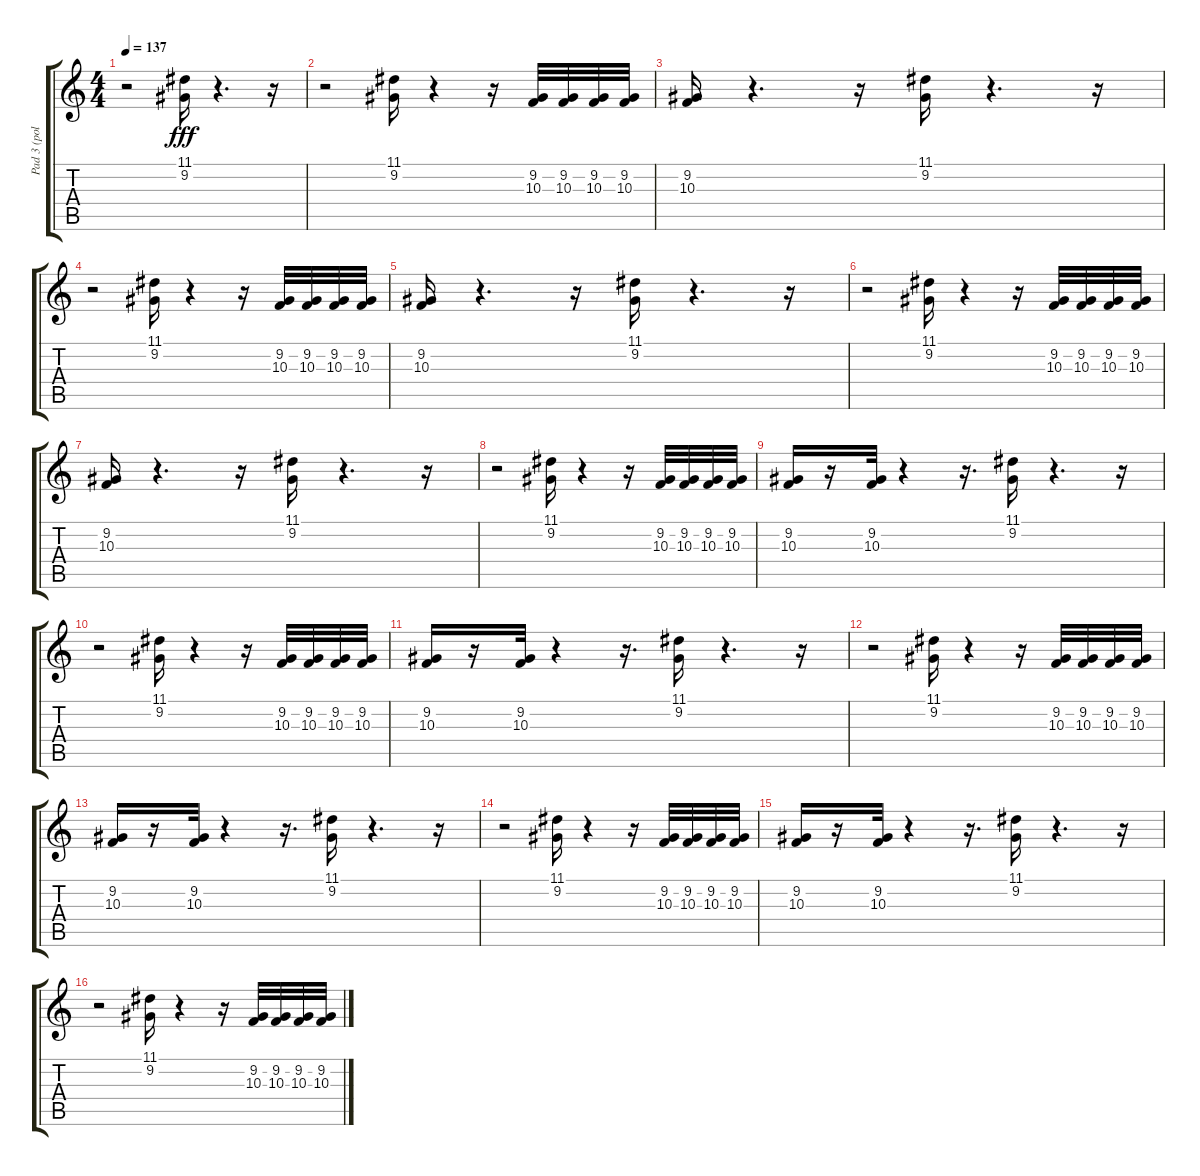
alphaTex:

\track ("Pad 3 (polysynth)" "Pad 3 (pol") {instrument pad3polysynth}
\staff {score tabs}
\tuning (E4 B3 G3 D3 A2 E2) {hide}
\ts (4 4)
\tempo 137
\clef g2
\ks c
r.2{dy fff} (11.1 9.2).16{volume 4} r.4{d} r.16 |
r.2 (11.1 9.2).16{volume 5} r.4 r.16 (9.2 10.3).32{volume 5} (9.2 10.3).32 (9.2 10.3).32 (9.2 10.3).32 |
(9.2 10.3).16{volume 5} r.4{d} r.16 (11.1 9.2).16{volume 5} r.4{d} r.16 |
r.2 (11.1 9.2).16{volume 5} r.4 r.16 (9.2 10.3).32{volume 5} (9.2 10.3).32 (9.2 10.3).32 (9.2 10.3).32 |
(9.2 10.3).16{volume 6} r.4{d} r.16 (11.1 9.2).16{volume 6} r.4{d} r.16 |
r.2 (11.1 9.2).16{volume 6} r.4 r.16 (9.2 10.3).32{volume 6} (9.2 10.3).32 (9.2 10.3).32 (9.2 10.3).32 |
(9.2 10.3).16{volume 6} r.4{d} r.16 (11.1 9.2).16{volume 6} r.4{d} r.16 |
r.2 (11.1 9.2).16{volume 6} r.4 r.16 (9.2 10.3).32{volume 7} (9.2 10.3).32 (9.2 10.3).32 (9.2 10.3).32 |
(9.2 10.3).16{volume 7} r.16 (9.2 10.3).32 r.4 r.16{d} (11.1 9.2).16{volume 7} r.4{d} r.16 |
r.2 (11.1 9.2).16{volume 7} r.4 r.16 (9.2 10.3).32{volume 7} (9.2 10.3).32 (9.2 10.3).32 (9.2 10.3).32 |
(9.2 10.3).16{volume 7} r.16 (9.2 10.3).32 r.4 r.16{d} (11.1 9.2).16{volume 8} r.4{d} r.16 |
r.2 (11.1 9.2).16{volume 8} r.4 r.16 (9.2 10.3).32{volume 8} (9.2 10.3).32 (9.2 10.3).32 (9.2 10.3).32 |
(9.2 10.3).16{volume 8} r.16 (9.2 10.3).32 r.4 r.16{d} (11.1 9.2).16{volume 8} r.4{d} r.16 |
r.2 (11.1 9.2).16{volume 8} r.4 r.16 (9.2 10.3).32{volume 8} (9.2 10.3).32 (9.2 10.3).32 (9.2 10.3).32 |
(9.2 10.3).16{volume 9} r.16 (9.2 10.3).32{volume 9} r.4 r.16{d} (11.1 9.2).16 r.4{d} r.16 |
r.2 (11.1 9.2).16{volume 9} r.4 r.16 (9.2 10.3).32{volume 9} (9.2 10.3).32 (9.2 10.3).32 (9.2 10.3).32
